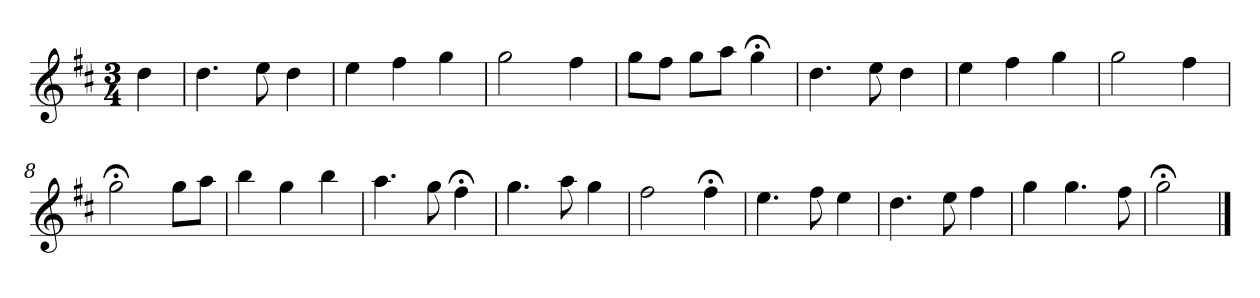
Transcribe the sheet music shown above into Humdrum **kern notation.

**kern
*part1
*staff1
*k[f#c#]
*G:lyd
*M3/4
*MM120
=
4dd
=1
4.dd
8ee
4dd
=2
4ee
4ff#
4gg
=3
2gg
4ff#
=4
8ggL
8ff#J
8ggL
8aaJ
4gg;<
=5
4.dd
8ee
4dd
=6
4ee
4ff#
4gg
=7
2gg
4ff#
=8
2gg;<
8ggL
8aaJ
=9
4bb
4gg
4bb
=10
4.aa
8gg
4ff#;<
=11
4.gg
8aa
4gg
=12
2ff#
4ff#;<
=13
4.ee
8ff#
4ee
=14
4.dd
8ee
4ff#
=15
4gg
4.gg
8ff#
=16
2gg;<
==
*-
